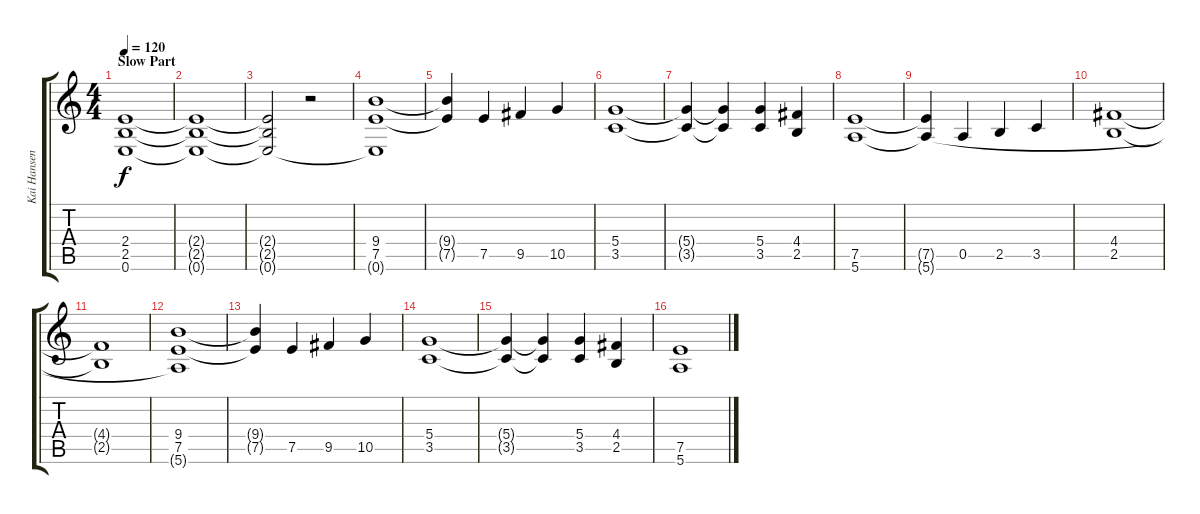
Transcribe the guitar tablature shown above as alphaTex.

\track ("Kai Hansen" "Kai Hansen") {instrument distortionguitar}
\staff {score tabs}
\tuning (E4 B3 G3 D3 A2 E2) {hide}
\ts (4 4)
\section ("" "Slow Part")
\tempo 120
\clef g2
\ks c
(2.4 2.5 0.6).1{dy f} |
(2.4{t} 2.5{t} 0.6{t}).1 |
(2.4{t} 2.5{t} 0.6{t}).2 r.2 |
(9.4 7.5 0.6{t}).1 |
(9.4{t} 7.5{t}).4 7.5.4 9.5.4 10.5.4 |
(5.4 3.5).1 |
(5.4{t} 3.5{t}).4 (5.4{t} 3.5{t}).4 (5.4 3.5).4 (4.4 2.5).4 |
(7.5 5.6).1 |
(7.5{t} 5.6{t}).4 0.5.4 2.5.4 3.5.4 |
(4.4 2.5).1 |
(4.4{t} 2.5{t}).1 |
(9.4 7.5 5.6{t}).1 |
(9.4{t} 7.5{t}).4 7.5.4 9.5.4 10.5.4 |
(5.4 3.5).1 |
(5.4{t} 3.5{t}).4 (5.4{t} 3.5{t}).4 (5.4 3.5).4 (4.4 2.5).4 |
(7.5 5.6).1
